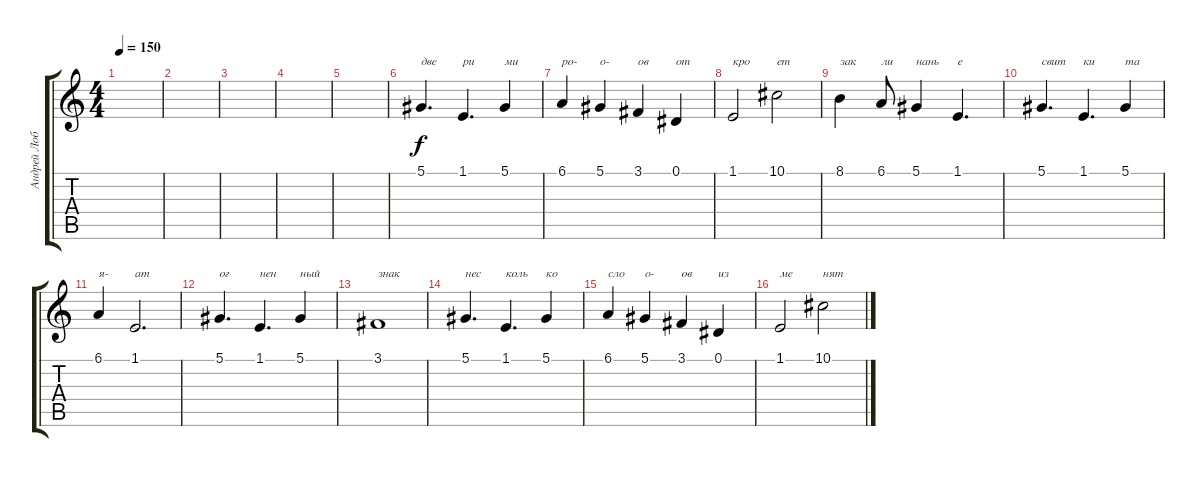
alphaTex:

\track ("Андрей Лобашёв" "Андрей Лоб") {instrument clarinet}
\staff {score tabs}
\tuning (Eb4 Bb3 Gb3 Db3 Ab2 Eb2) {hide}
\ts (4 4)
\tempo 150
\clef g2
\ks c
|
|
|
|
|
5.1.4{d txt "две"} 1.1.4{d txt "ри"} 5.1.4{txt "ми"} |
6.1.4{txt "ро-"} 5.1.4{txt "о-"} 3.1.4{txt "ов"} 0.1.4{txt "от"} |
1.1.2{txt "кро"} 10.1.2{txt "ет"} |
8.1.4{txt "зак"} 6.1.8{txt "ли"} 5.1.4{txt "нань"} 1.1.4{d txt "е"} |
5.1.4{d txt "свит"} 1.1.4{d txt "ки"} 5.1.4{txt "та"} |
6.1.4{txt "я-"} 1.1.2{d txt "ат"} |
5.1.4{d txt "ог"} 1.1.4{d txt "нен"} 5.1.4{txt "ный"} |
3.1.1{txt "знак"} |
5.1.4{d txt "нес"} 1.1.4{d txt "коль"} 5.1.4{txt "ко"} |
6.1.4{txt "сло"} 5.1.4{txt "о-"} 3.1.4{txt "ов"} 0.1.4{txt "из"} |
1.1.2{txt "ме"} 10.1.2{txt "нят"}
